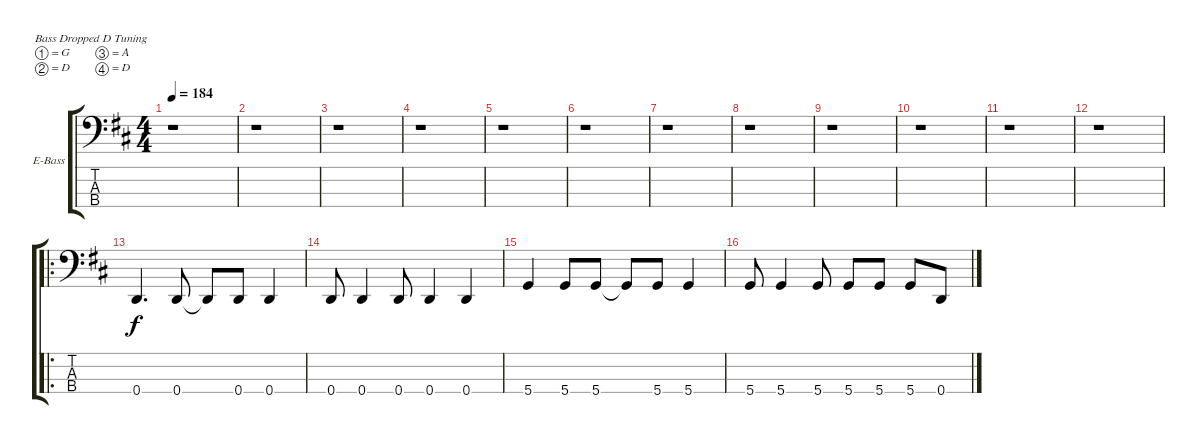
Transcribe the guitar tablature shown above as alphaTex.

\defaultSystemsLayout 4
\bracketExtendMode groupsimilarinstruments
\firstSystemTrackNameOrientation horizontal
\otherSystemsTrackNameOrientation horizontal
\track ("Bass " "E-Bass") {instrument electricbassfinger}
\staff {score tabs}
\tuning (G2 D2 A1 D1)
\ts (4 4)
\tempo 184
\clef f4
\ks d
r.1{dy f} |
r.1 |
r.1 |
r.1 |
r.1 |
r.1 |
r.1 |
r.1 |
r.1 |
r.1 |
r.1 |
r.1 |
\ro
0.4.4{d} 0.4.8 0.4{t}.8 0.4.8 0.4.4 |
0.4.8 0.4.4 0.4.8 0.4.4 0.4.4 |
5.4.4 5.4.8 5.4.8 5.4{t}.8 5.4.8 5.4.4 |
5.4.8 5.4.4 5.4.8 5.4.8 5.4.8 5.4.8 0.4.8
